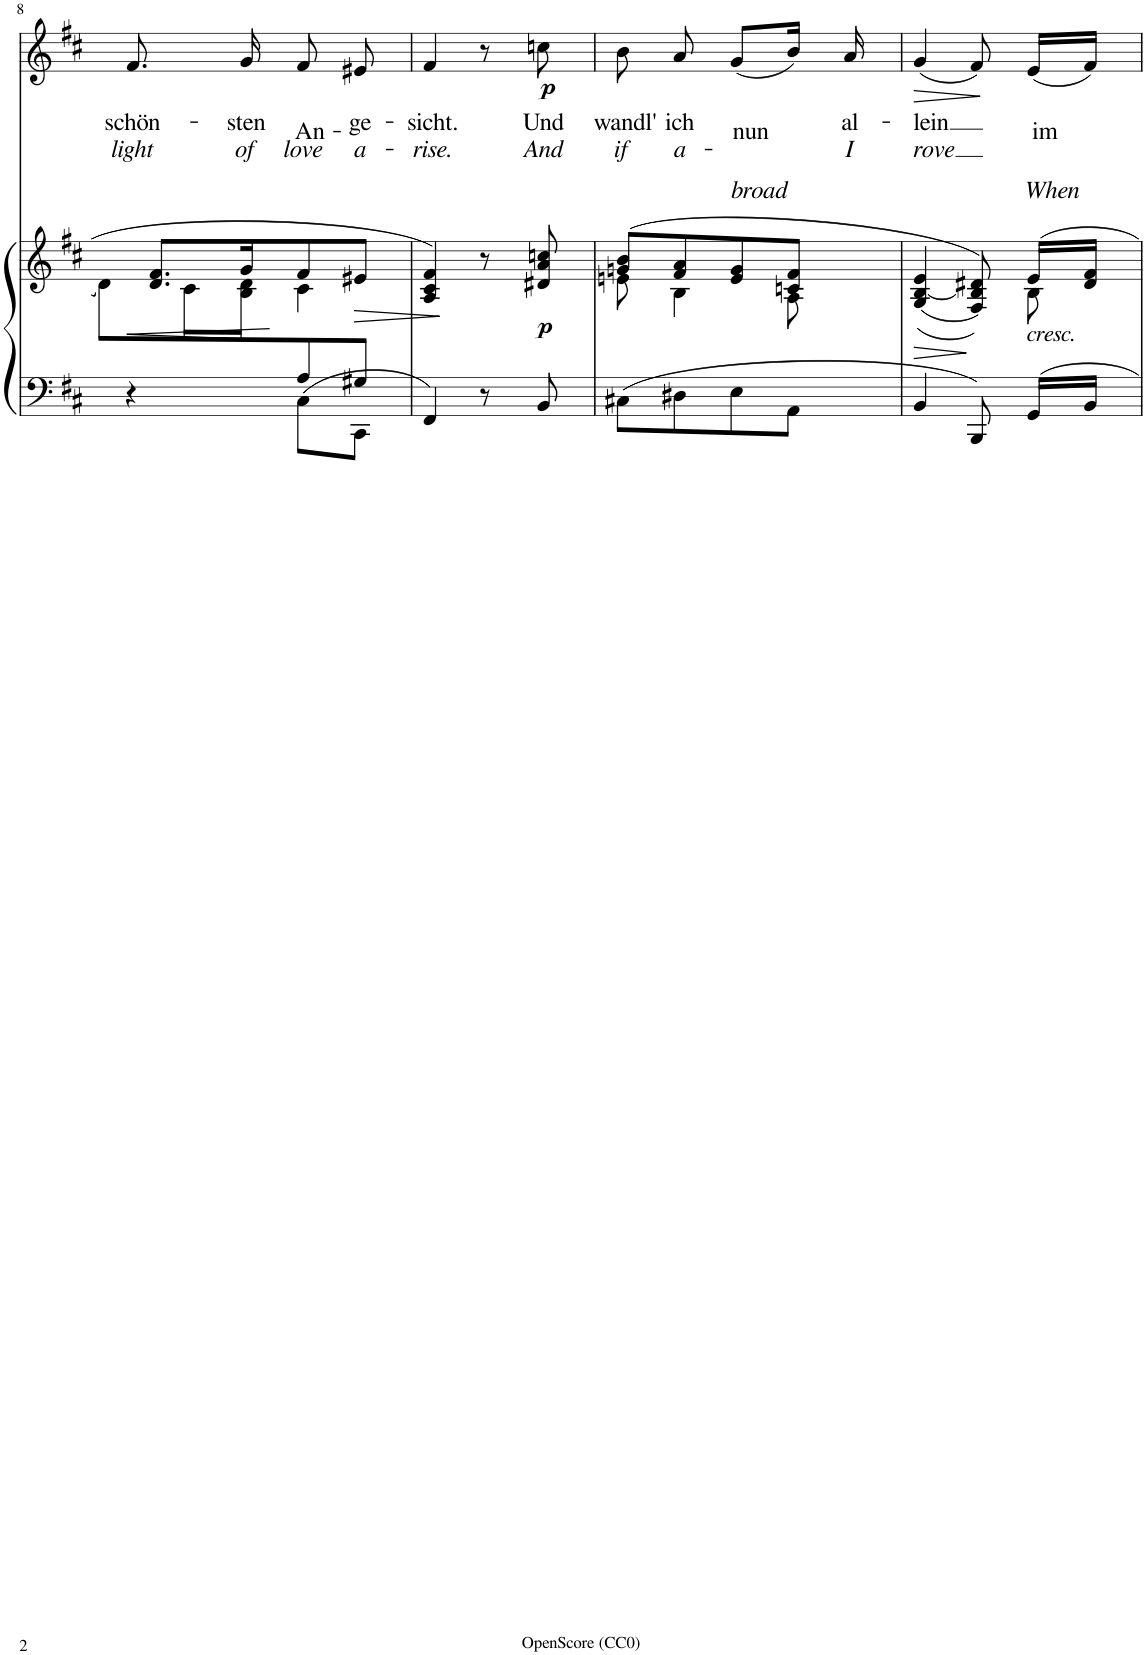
**kern	**kern	**dynam	**kern	**text	**text	**dynam
*part2	*part2	*part2	*part1	*part1	*part1	*part1
*staff3	*staff2	*staff2/3	*staff1	*staff1	*staff1	*staff1
*I"Pianoforte	*	*	*I"Singstimme Voice	*	*	*
*I'Pno	*	*	*	*	*	*
!!LO:PB:g=z
*clefF4	*clefG2	*	*clefG2	*	*	*
*k[f#c#]	*k[f#c#]	*	*k[f#c#]	*	*	*
*M2/4	*M2/4	*	*M2/4	*	*	*
=8	=8	=8	=8	=8	=8	=8
*^	*	*	*	*	*	*
!	!	!	!LO:HP:b	!	!LO:LY:b	!LO:LY:b	!
*	*	*^	*	*	*	*	*
*	*	*	*^	*	*	*	*	*
4ryy	4r	8.d/ 8.f#/L	8d\L	4ryy	<	8.f#/	schön-	light	.
.	.	.	16c#\L	.	.	.	.	.	.
!	!	!	!	!	!	!	!LO:LY:b	!LO:LY:b	!
.	.	16g/K	16B\ 16d\J	.	.	16g/	-sten	of	.
!	!	!	!	!	!	!	!LO:LY:b	!LO:LY:b	!
8A/	8C#\L	8f#/	4ryy	4c#\	[	8f#/	An-	love	.
!	!	!	!	!	!LO:HP:b	!	!LO:LY:b	!LO:LY:b	!
8G#X/J	8CC#\J	8e#X/J	.	.	>	8e#X/	ge-	a-	.
*v	*v	*	*	*	*	*	*	*	*
*	*v	*v	*v	*	*	*	*	*
.	.	]	.	.	.	.
=9	=9	=9	=9	=9	=9	=9
*^	*	*	*	*	*	*
!	!	!	!	!	!LO:LY:b	!LO:LY:b	!
4FF#/	4ryy	4A/ 4c#/ 4f#/	.	4f#/	-sicht.	-rise.	.
8r	8ryy	8r	.	8r	.	.	.
!	!	!	!LO:DY:b	!	!LO:LY:b	!LO:LY:b	!LO:DY:b
8BB/	8ryy	8d#X/ 8a/ 8ccn/	p	8ccn\	Und	And	p
=10	=10	=10	=10	=10	=10	=10	=10
*	*	*^	*	*	*	*	*
!	!	!	!	!	!	!LO:LY:b	!LO:LY:b	!
*v	*v	*	*	*	*	*	*	*
8C#X\L	(8gn/ 8b/L	8en\	.	8b\	wandl'	if	.
!	!	!	!	!	!LO:LY:b	!LO:LY:b	!
8D#X\	8f#/ 8a/	4B\	.	8a/	ich	a-	.
!	!	!	!	!	!LO:LY:b	!LO:LY:b	!
8E\	8e/ 8g/	.	.	(8g/L	nun	-broad	.
8AA\J	8cn/ 8f#/J	8A\	.	16b/Jk)	.	.	.
!	!	!	!	!	!LO:LY:b	!LO:LY:b	!
.	.	.	.	16a/	al-	I	.
=11	=11	=11	=11	=11	=11	=11	=11
!	!	!	!LO:HP:b	!	!LO:LY:b	!LO:LY:b	!LO:HP:b
4BB/	((4G/ [4B/ 4e/	4.ryy	>	(4g/	-lein	rove	>
8BBB/	8F#/ 8B/] 8d#X/)))	.	]	8f#/)	.	.	.
!	!LO:TX:b:i:t=cresc.	!	!	!	!	!	!
!	!	!	!	!	!LO:LY:b	!LO:LY:b	!
16GG/LL	16e/LL	8B\	.	(16e/LL	im	When	]
16BB/JJ	16d#/ 16f#/JJ	.	.	16f#/JJ)	.	.	.
*	*v	*v	*	*	*	*	*
=	=	=	=	=	=	=
*-	*-	*-	*-	*-	*-	*-
